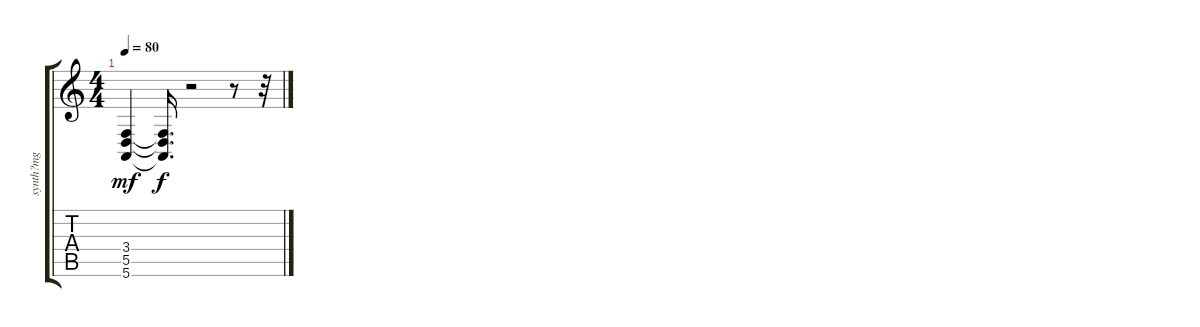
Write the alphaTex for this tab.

\track ("synth?mg" "synth?mg") {instrument synthvoice}
\staff {score tabs}
\tuning (E4 B3 G3 D3 A2 E2) {hide}
\ts (4 4)
\tempo 80
\clef g2
\ks c
(3.4 5.5 5.6).4{dy mf} (3.4{t} 5.5{t} 5.6{t}).16{d dy f} r.2 r.8 r.32
